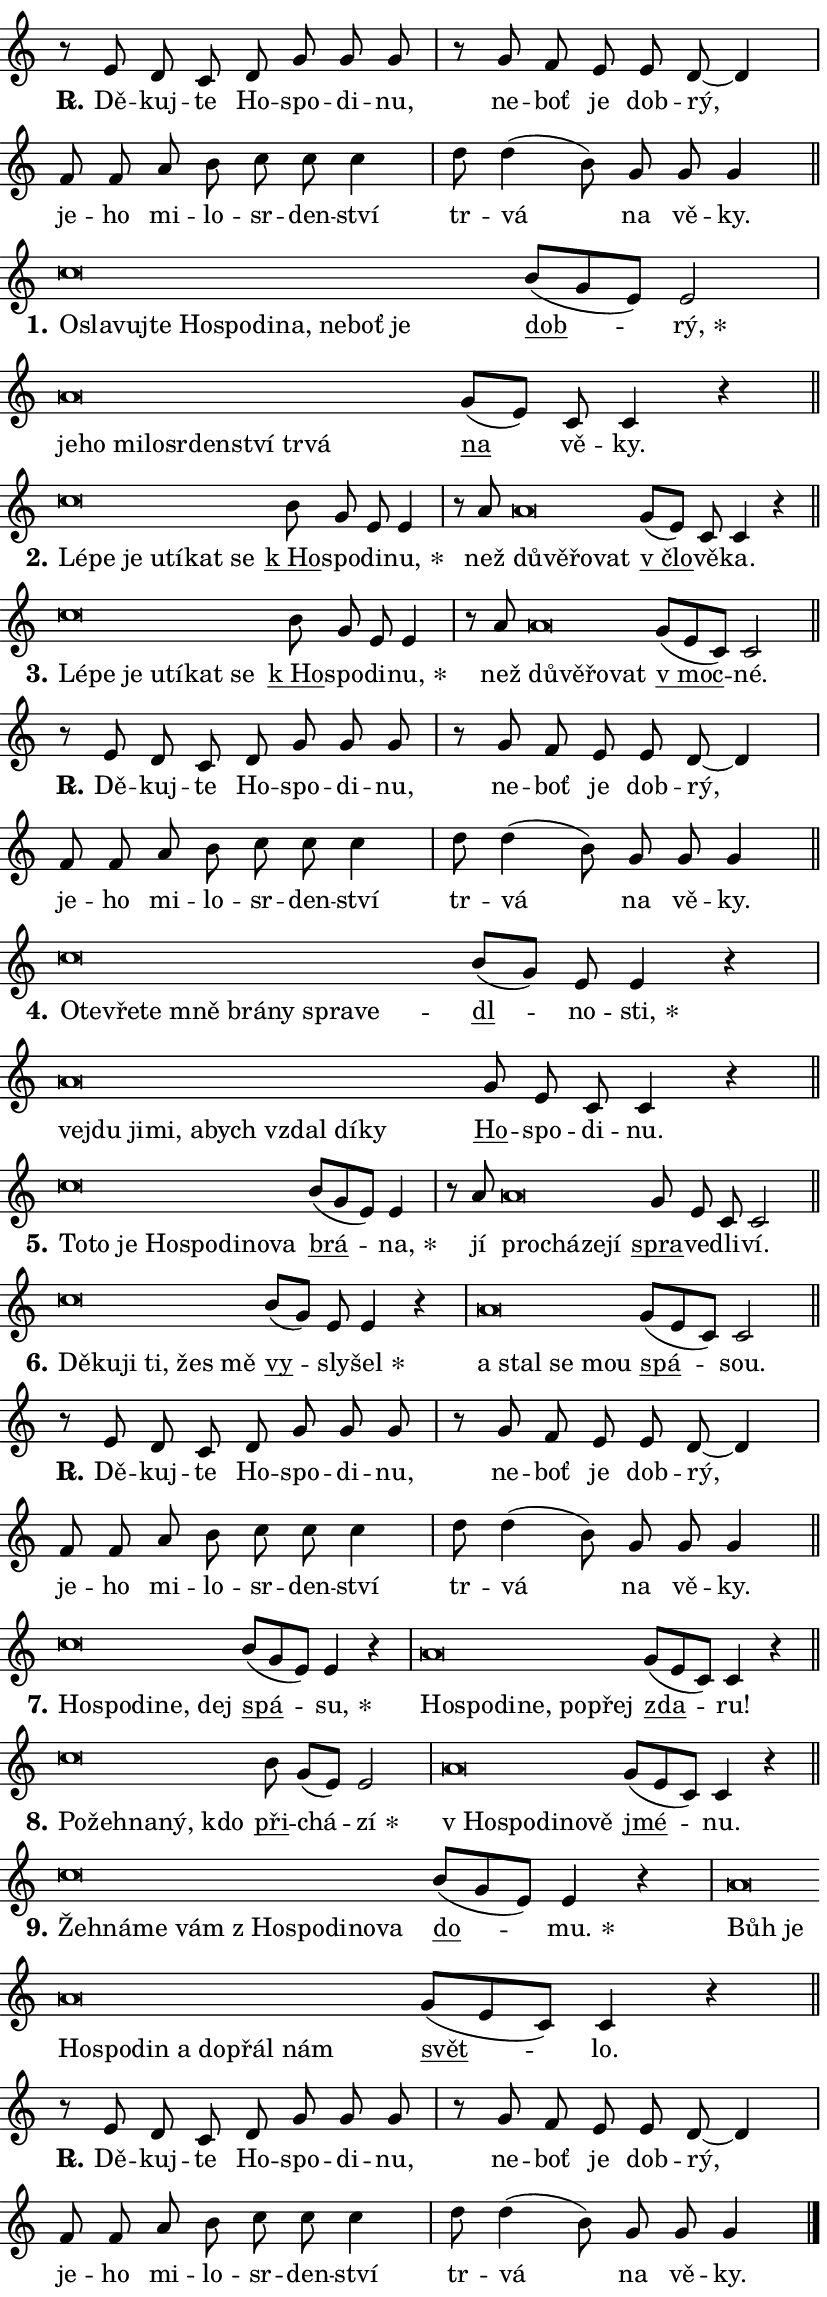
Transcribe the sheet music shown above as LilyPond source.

\version "2.24.0"
\header { tagline = "" }
\paper {
  indent = 0\cm
  top-margin = 0\cm
  right-margin = 0.13\cm % to fit lyric hyphens
  bottom-margin = 0\cm
  left-margin = 0\cm
  paper-width = 14\cm
  page-breaking = #ly:one-page-breaking
  system-system-spacing.basic-distance = #11
  score-system-spacing.basic-distance = #11
  ragged-last = ##f
}


%% Author: Thomas Morley
%% https://lists.gnu.org/archive/html/lilypond-user/2020-05/msg00002.html
#(define (line-position grob)
"Returns position of @var[grob} in current system:
   @code{'start}, if at first time-step
   @code{'end}, if at last time-step
   @code{'middle} otherwise
"
  (let* ((col (ly:item-get-column grob))
         (ln (ly:grob-object col 'left-neighbor))
         (rn (ly:grob-object col 'right-neighbor))
         (col-to-check-left (if (ly:grob? ln) ln col))
         (col-to-check-right (if (ly:grob? rn) rn col))
         (break-dir-left
           (and
             (ly:grob-property col-to-check-left 'non-musical #f)
             (ly:item-break-dir col-to-check-left)))
         (break-dir-right
           (and
             (ly:grob-property col-to-check-right 'non-musical #f)
             (ly:item-break-dir col-to-check-right))))
        (cond ((eqv? 1 break-dir-left) 'start)
              ((eqv? -1 break-dir-right) 'end)
              (else 'middle))))

#(define (tranparent-at-line-position vctor)
  (lambda (grob)
  "Relying on @code{line-position} select the relevant enry from @var{vctor}.
Used to determine transparency,"
    (case (line-position grob)
      ((end) (not (vector-ref vctor 0)))
      ((middle) (not (vector-ref vctor 1)))
      ((start) (not (vector-ref vctor 2))))))

noteHeadBreakVisibility =
#(define-music-function (break-visibility)(vector?)
"Makes @code{NoteHead}s transparent relying on @var{break-visibility}"
#{
  \override NoteHead.transparent =
    #(tranparent-at-line-position break-visibility)
#})

#(define delete-ledgers-for-transparent-note-heads
  (lambda (grob)
    "Reads whether a @code{NoteHead} is transparent.
If so this @code{NoteHead} is removed from @code{'note-heads} from
@var{grob}, which is supposed to be @code{LedgerLineSpanner}.
As a result ledgers are not printed for this @code{NoteHead}"
    (let* ((nhds-array (ly:grob-object grob 'note-heads))
           (nhds-list
             (if (ly:grob-array? nhds-array)
                 (ly:grob-array->list nhds-array)
                 '()))
           ;; Relies on the transparent-property being done before
           ;; Staff.LedgerLineSpanner.after-line-breaking is executed.
           ;; This is fragile ...
           (to-keep
             (remove
               (lambda (nhd)
                 (ly:grob-property nhd 'transparent #f))
               nhds-list)))
      ;; TODO find a better method to iterate over grob-arrays, similiar
      ;; to filter/remove etc for lists
      ;; For now rebuilt from scratch
      (set! (ly:grob-object grob 'note-heads)  '())
      (for-each
        (lambda (nhd)
          (ly:pointer-group-interface::add-grob grob 'note-heads nhd))
        to-keep))))

squashNotes = {
  \override NoteHead.X-extent = #'(-0.2 . 0.2)
  \override NoteHead.Y-extent = #'(-0.75 . 0)
  \override NoteHead.stencil =
    #(lambda (grob)
       (let ((pos (ly:grob-property grob 'staff-position)))
         (begin
           (if (< pos -7) (display "ERROR: Lower brevis then expected\n") (display ""))
           (if (<= pos -6) ly:text-interface::print ly:note-head::print))))
}
unSquashNotes = {
  \revert NoteHead.X-extent
  \revert NoteHead.Y-extent
  \revert NoteHead.stencil
}

hideNotes = \noteHeadBreakVisibility #begin-of-line-visible
unHideNotes = \noteHeadBreakVisibility #all-visible

% work-around for resetting accidentals
% https://lilypond.org/doc/v2.23/Documentation/notation/displaying-rhythms#unmetered-music
cadenzaMeasure = {
  \cadenzaOff
  \partial 1024 s1024
  \cadenzaOn
}

#(define-markup-command (accent layout props text) (markup?)
  "Underline accented syllable"
  (interpret-markup layout props
    #{\markup \override #'(offset . 4.3) \underline { #text }#}))

responsum = \markup \concat {
  "R" \hspace #-1.05 \path #0.1 #'((moveto 0 0.07) (lineto 0.9 0.8)) \hspace #0.05 "."
}

spaceSize = #0.6828661417322834 % exact space size for TeX Gyre Schola

\layout {
  \context {
    \Staff
    \remove "Time_signature_engraver"
    \override LedgerLineSpanner.after-line-breaking = #delete-ledgers-for-transparent-note-heads
  }
  \context {
    \Lyrics {
      \override LyricSpace.minimum-distance = \spaceSize
      \override LyricText.font-name = #"TeX Gyre Schola"
      \override LyricText.font-size = 1
      \override StanzaNumber.font-name = #"TeX Gyre Schola Bold"
      \override StanzaNumber.font-size = 1
    }
  }
  \context {
    \Score 
    \override NoteHead.text =
      #(lambda (grob) 
        (let ((pos (ly:grob-property grob 'staff-position)))
          #{\markup {
            \combine
              \halign #-0.55 \raise #(if (= pos -6) 0 0.5) \override #'(thickness . 2) \draw-line #'(3.2 . 0)
              \musicglyph "noteheads.sM1"
          }#}))
  }
}

% magnetic-lyrics.ily
%
%   written by
%     Jean Abou Samra <jean@abou-samra.fr>
%     Werner Lemberg <wl@gnu.org>
%
%   adapted by
%     Jiri Hon <jiri.hon@gmail.com>
%
% Version 2022-Apr-15

% https://www.mail-archive.com/lilypond-user@gnu.org/msg149350.html

#(define (Left_hyphen_pointer_engraver context)
   "Collect syllable-hyphen-syllable occurrences in lyrics and store
them in properties.  This engraver only looks to the left.  For
example, if the lyrics input is @code{foo -- bar}, it does the
following.

@itemize @bullet
@item
Set the @code{text} property of the @code{LyricHyphen} grob between
@q{foo} and @q{bar} to @code{foo}.

@item
Set the @code{left-hyphen} property of the @code{LyricText} grob with
text @q{foo} to the @code{LyricHyphen} grob between @q{foo} and
@q{bar}.
@end itemize

Use this auxiliary engraver in combination with the
@code{lyric-@/text::@/apply-@/magnetic-@/offset!} hook."
   (let ((hyphen #f)
         (text #f))
     (make-engraver
      (acknowledgers
       ((lyric-syllable-interface engraver grob source-engraver)
        (set! text grob)))
      (end-acknowledgers
       ((lyric-hyphen-interface engraver grob source-engraver)
        ;(when (not (grob::has-interface grob 'lyric-space-interface))
          (set! hyphen grob)));)
      ((stop-translation-timestep engraver)
       (when (and text hyphen)
         (ly:grob-set-object! text 'left-hyphen hyphen))
       (set! text #f)
       (set! hyphen #f)))))

#(define (lyric-text::apply-magnetic-offset! grob)
   "If the space between two syllables is less than the value in
property @code{LyricText@/.details@/.squash-threshold}, move the right
syllable to the left so that it gets concatenated with the left
syllable.

Use this function as a hook for
@code{LyricText@/.after-@/line-@/breaking} if the
@code{Left_@/hyphen_@/pointer_@/engraver} is active."
   (let ((hyphen (ly:grob-object grob 'left-hyphen #f)))
     (when hyphen
       (let ((left-text (ly:spanner-bound hyphen LEFT)))
         (when (grob::has-interface left-text 'lyric-syllable-interface)
           (let* ((common (ly:grob-common-refpoint grob left-text X))
                  (this-x-ext (ly:grob-extent grob common X))
                  (left-x-ext
                   (begin
                     ;; Trigger magnetism for left-text.
                     (ly:grob-property left-text 'after-line-breaking)
                     (ly:grob-extent left-text common X)))
                  ;; `delta` is the gap width between two syllables.
                  (delta (- (interval-start this-x-ext)
                            (interval-end left-x-ext)))
                  (details (ly:grob-property grob 'details))
                  (threshold (assoc-get 'squash-threshold details 0.2)))
             (when (< delta threshold)
               (let* (;; We have to manipulate the input text so that
                      ;; ligatures crossing syllable boundaries are not
                      ;; disabled.  For languages based on the Latin
                      ;; script this is essentially a beautification.
                      ;; However, for non-Western scripts it can be a
                      ;; necessity.
                      (lt (ly:grob-property left-text 'text))
                      (rt (ly:grob-property grob 'text))
                      (is-space (grob::has-interface hyphen 'lyric-space-interface))
                      (space (if is-space " " ""))
                      (extra-delta (if is-space spaceSize 0))
                      ;; Append new syllable.
                      (ltrt-space (if (and (string? lt) (string? rt))
                                (string-append lt space rt)
                                (make-concat-markup (list lt space rt))))
                      ;; Right-align `ltrt` to the right side.
                      (ltrt-space-markup (grob-interpret-markup
                               grob
                               (make-translate-markup
                                (cons (interval-length this-x-ext) 0)
                                (make-right-align-markup ltrt-space)))))
                 (begin
                   ;; Don't print `left-text`.
                   (ly:grob-set-property! left-text 'stencil #f)
                   ;; Set text and stencil (which holds all collected
                   ;; syllables so far) and shift it to the left.
                   (ly:grob-set-property! grob 'text ltrt-space)
                   (ly:grob-set-property! grob 'stencil ltrt-space-markup)
                   (ly:grob-translate-axis! grob (- (- delta extra-delta)) X))))))))))


#(define (lyric-hyphen::displace-bounds-first grob)
   ;; Make very sure this callback isn't triggered too early.
   (let ((left (ly:spanner-bound grob LEFT))
         (right (ly:spanner-bound grob RIGHT)))
     (ly:grob-property left 'after-line-breaking)
     (ly:grob-property right 'after-line-breaking)
     (ly:lyric-hyphen::print grob)))

squashThreshold = #0.4

\layout {
  \context {
    \Lyrics
    \consists #Left_hyphen_pointer_engraver
    \override LyricText.after-line-breaking =
      #lyric-text::apply-magnetic-offset!
    \override LyricHyphen.stencil = #lyric-hyphen::displace-bounds-first
    \override LyricText.details.squash-threshold = \squashThreshold
    \override LyricHyphen.minimum-distance = 0
    \override LyricHyphen.minimum-length = \squashThreshold
  }
}

squashText = \override LyricText.details.squash-threshold = 9999
unSquashText = \override LyricText.details.squash-threshold = \squashThreshold

leftText = \override LyricText.self-alignment-X = #LEFT
unLeftText = \revert LyricText.self-alignment-X

starOffset = #(lambda (grob) 
                (let ((x_offset (ly:self-alignment-interface::aligned-on-x-parent grob)))
                  (if (= x_offset 0) 0 (+ x_offset 1.2))))

star = #(define-music-function (syllable)(string?)
"Append star separator at the end of a syllable"
#{
  \once \override LyricText.X-offset = #starOffset
  \lyricmode { \markup {
    #syllable
    \override #'((font-name . "TeX Gyre Schola Bold")) \hspace #0.2 \lower #0.65 \larger "*"
  } }
#})

starAccent = #(define-music-function (syllable)(string?)
"Append star separator at the end of a syllable and make accent"
#{
  \once \override LyricText.X-offset = #starOffset
  \lyricmode { \markup {
    \accent #syllable
    \override #'((font-name . "TeX Gyre Schola Bold")) \hspace #0.2 \lower #0.65 \larger "*"
  } }
#})

breath = #(define-music-function (syllable)(string?)
"Append breathing indicator at the end of a syllable"
#{
  \lyricmode { \markup { #syllable "+" } }
#})

optionalBreath = #(define-music-function (syllable)(string?)
"Append optional breathing indicator at the end of a syllable"
#{
  \lyricmode { \markup { #syllable "(+)" } }
#})


\score {
    <<
        \new Voice = "melody" { \cadenzaOn \key c \major \relative { r8 e' d c d g g g \cadenzaMeasure \bar "|" r g f e e d~ d4 \cadenzaMeasure \bar "|" f8 f a b c c c4 \cadenzaMeasure \bar "|" d8 d4( b8)] g g g4 \cadenzaMeasure \bar "||" \break } }
        \new Lyrics \lyricsto "melody" { \lyricmode { \set stanza = \responsum
Dě -- kuj -- te Ho -- spo -- di -- nu, ne -- boť je dob -- rý, je -- ho mi -- lo -- sr -- den -- ství tr -- vá na vě -- ky. } }
    >>
    \layout {}
}

\score {
    <<
        \new Voice = "melody" { \cadenzaOn \key c \major \relative { \squashNotes c''\breve*1/16 \hideNotes \breve*1/16 \bar "" \breve*1/16 \bar "" \breve*1/16 \bar "" \breve*1/16 \bar "" \breve*1/16 \bar "" \breve*1/16 \bar "" \breve*1/16 \bar "" \breve*1/16 \bar "" \breve*1/16 \breve*1/16 \bar "" \unHideNotes \unSquashNotes \bar "" b8[( g e)] e2 \cadenzaMeasure \bar "|" \squashNotes a\breve*1/16 \hideNotes \breve*1/16 \bar "" \breve*1/16 \bar "" \breve*1/16 \bar "" \breve*1/16 \bar "" \breve*1/16 \bar "" \breve*1/16 \bar "" \breve*1/16 \breve*1/16 \bar "" \unHideNotes \unSquashNotes \bar "" g8[( e)] c c4 r \cadenzaMeasure \bar "||" \break } }
        \new Lyrics \lyricsto "melody" { \lyricmode { \set stanza = "1."
\leftText O -- \squashText sla -- vuj -- te Ho -- spo -- di -- na, ne -- boť je \unLeftText \unSquashText \markup \accent dob -- \star rý, \leftText je -- \squashText ho mi -- lo -- sr -- den -- ství tr -- vá \unLeftText \unSquashText \markup \accent na vě -- ky. } }
    >>
    \layout {}
}

\score {
    <<
        \new Voice = "melody" { \cadenzaOn \key c \major \relative { \squashNotes c''\breve*1/16 \hideNotes \breve*1/16 \bar "" \breve*1/16 \bar "" \breve*1/16 \bar "" \breve*1/16 \bar "" \breve*1/16 \breve*1/16 \bar "" \unHideNotes \unSquashNotes \bar "" b8 g e e4 \cadenzaMeasure \bar "|" r8 a \squashNotes a\breve*1/16 \hideNotes \breve*1/16 \bar "" \breve*1/16 \breve*1/16 \bar "" \unHideNotes \unSquashNotes \bar "" g8[( e)] c c4 r \cadenzaMeasure \bar "||" \break } }
        \new Lyrics \lyricsto "melody" { \lyricmode { \set stanza = "2."
\leftText Lé -- \squashText pe je u -- tí -- kat se \unLeftText \unSquashText \markup \accent "k Ho" -- spo -- di -- \star nu, než \leftText dů -- \squashText vě -- řo -- vat \unLeftText \unSquashText \markup \accent "v člo" -- vě -- ka. } }
    >>
    \layout {}
}

\score {
    <<
        \new Voice = "melody" { \cadenzaOn \key c \major \relative { \squashNotes c''\breve*1/16 \hideNotes \breve*1/16 \bar "" \breve*1/16 \bar "" \breve*1/16 \bar "" \breve*1/16 \bar "" \breve*1/16 \breve*1/16 \bar "" \unHideNotes \unSquashNotes \bar "" b8 g e e4 \cadenzaMeasure \bar "|" r8 a \squashNotes a\breve*1/16 \hideNotes \breve*1/16 \bar "" \breve*1/16 \breve*1/16 \bar "" \unHideNotes \unSquashNotes \bar "" g8[( e c)] c2 \cadenzaMeasure \bar "||" \break } }
        \new Lyrics \lyricsto "melody" { \lyricmode { \set stanza = "3."
\leftText Lé -- \squashText pe je u -- tí -- kat se \unLeftText \unSquashText \markup \accent "k Ho" -- spo -- di -- \star nu, než \leftText dů -- \squashText vě -- řo -- vat \unLeftText \unSquashText \markup \accent "v moc" -- né. } }
    >>
    \layout {}
}

\score {
    <<
        \new Voice = "melody" { \cadenzaOn \key c \major \relative { r8 e' d c d g g g \cadenzaMeasure \bar "|" r g f e e d~ d4 \cadenzaMeasure \bar "|" f8 f a b c c c4 \cadenzaMeasure \bar "|" d8 d4( b8)] g g g4 \cadenzaMeasure \bar "||" \break } }
        \new Lyrics \lyricsto "melody" { \lyricmode { \set stanza = \responsum
Dě -- kuj -- te Ho -- spo -- di -- nu, ne -- boť je dob -- rý, je -- ho mi -- lo -- sr -- den -- ství tr -- vá na vě -- ky. } }
    >>
    \layout {}
}

\score {
    <<
        \new Voice = "melody" { \cadenzaOn \key c \major \relative { \squashNotes c''\breve*1/16 \hideNotes \breve*1/16 \bar "" \breve*1/16 \bar "" \breve*1/16 \bar "" \breve*1/16 \bar "" \breve*1/16 \bar "" \breve*1/16 \bar "" \breve*1/16 \breve*1/16 \bar "" \unHideNotes \unSquashNotes \bar "" b8[( g)] e e4 r \cadenzaMeasure \bar "|" \squashNotes a\breve*1/16 \hideNotes \breve*1/16 \bar "" \breve*1/16 \bar "" \breve*1/16 \bar "" \breve*1/16 \bar "" \breve*1/16 \bar "" \breve*1/16 \bar "" \breve*1/16 \breve*1/16 \bar "" \unHideNotes \unSquashNotes \bar "" g8 e c c4 r \cadenzaMeasure \bar "||" \break } }
        \new Lyrics \lyricsto "melody" { \lyricmode { \set stanza = "4."
\leftText O -- \squashText te -- vře -- te mně brá -- ny spra -- ve -- \unLeftText \unSquashText \markup \accent dl -- no -- \star sti, \leftText ve -- \squashText jdu ji -- mi, a -- bych vzdal dí -- ky \unLeftText \unSquashText \markup \accent Ho -- spo -- di -- nu. } }
    >>
    \layout {}
}

\score {
    <<
        \new Voice = "melody" { \cadenzaOn \key c \major \relative { \squashNotes c''\breve*1/16 \hideNotes \breve*1/16 \bar "" \breve*1/16 \bar "" \breve*1/16 \bar "" \breve*1/16 \bar "" \breve*1/16 \bar "" \breve*1/16 \breve*1/16 \bar "" \unHideNotes \unSquashNotes \bar "" b8[( g e)] e4 \cadenzaMeasure \bar "|" r8 a \squashNotes a\breve*1/16 \hideNotes \breve*1/16 \bar "" \breve*1/16 \breve*1/16 \bar "" \unHideNotes \unSquashNotes \bar "" g8 e c c2 \cadenzaMeasure \bar "||" \break } }
        \new Lyrics \lyricsto "melody" { \lyricmode { \set stanza = "5."
\leftText To -- \squashText to je Ho -- spo -- di -- no -- va \unLeftText \unSquashText \markup \accent brá -- \star na, jí \leftText pro -- \squashText chá -- ze -- jí \unLeftText \unSquashText \markup \accent spra -- ve -- dli -- ví. } }
    >>
    \layout {}
}

\score {
    <<
        \new Voice = "melody" { \cadenzaOn \key c \major \relative { \squashNotes c''\breve*1/16 \hideNotes \breve*1/16 \bar "" \breve*1/16 \bar "" \breve*1/16 \bar "" \breve*1/16 \breve*1/16 \bar "" \unHideNotes \unSquashNotes \bar "" b8[( g)] e e4 r \cadenzaMeasure \bar "|" \squashNotes a\breve*1/16 \hideNotes \breve*1/16 \bar "" \breve*1/16 \breve*1/16 \bar "" \unHideNotes \unSquashNotes \bar "" g8[( e c)] c2 \cadenzaMeasure \bar "||" \break } }
        \new Lyrics \lyricsto "melody" { \lyricmode { \set stanza = "6."
\leftText Dě -- \squashText ku -- ji ti, žes mě \unLeftText \unSquashText \markup \accent vy -- sly -- \star šel \leftText a \squashText stal se mou \unLeftText \unSquashText \markup \accent spá -- sou. } }
    >>
    \layout {}
}

\score {
    <<
        \new Voice = "melody" { \cadenzaOn \key c \major \relative { r8 e' d c d g g g \cadenzaMeasure \bar "|" r g f e e d~ d4 \cadenzaMeasure \bar "|" f8 f a b c c c4 \cadenzaMeasure \bar "|" d8 d4( b8)] g g g4 \cadenzaMeasure \bar "||" \break } }
        \new Lyrics \lyricsto "melody" { \lyricmode { \set stanza = \responsum
Dě -- kuj -- te Ho -- spo -- di -- nu, ne -- boť je dob -- rý, je -- ho mi -- lo -- sr -- den -- ství tr -- vá na vě -- ky. } }
    >>
    \layout {}
}

\score {
    <<
        \new Voice = "melody" { \cadenzaOn \key c \major \relative { \squashNotes c''\breve*1/16 \hideNotes \breve*1/16 \bar "" \breve*1/16 \bar "" \breve*1/16 \breve*1/16 \bar "" \unHideNotes \unSquashNotes \bar "" b8[( g e)] e4 r \cadenzaMeasure \bar "|" \squashNotes a\breve*1/16 \hideNotes \breve*1/16 \bar "" \breve*1/16 \bar "" \breve*1/16 \bar "" \breve*1/16 \breve*1/16 \bar "" \unHideNotes \unSquashNotes \bar "" g8[( e c)] c4 r \cadenzaMeasure \bar "||" \break } }
        \new Lyrics \lyricsto "melody" { \lyricmode { \set stanza = "7."
\leftText Ho -- \squashText spo -- di -- ne, dej \unLeftText \unSquashText \markup \accent spá -- \star su, \leftText Ho -- \squashText spo -- di -- ne, po -- přej \unLeftText \unSquashText \markup \accent zda -- ru! } }
    >>
    \layout {}
}

\score {
    <<
        \new Voice = "melody" { \cadenzaOn \key c \major \relative { \squashNotes c''\breve*1/16 \hideNotes \breve*1/16 \bar "" \breve*1/16 \bar "" \breve*1/16 \breve*1/16 \bar "" \unHideNotes \unSquashNotes \bar "" b8 g[( e)] e2 \cadenzaMeasure \bar "|" \squashNotes a\breve*1/16 \hideNotes \breve*1/16 \bar "" \breve*1/16 \bar "" \breve*1/16 \breve*1/16 \bar "" \unHideNotes \unSquashNotes \bar "" g8[( e c)] c4 r \cadenzaMeasure \bar "||" \break } }
        \new Lyrics \lyricsto "melody" { \lyricmode { \set stanza = "8."
\leftText Po -- \squashText žeh -- na -- ný, kdo \unLeftText \unSquashText \markup \accent při -- chá -- \star zí \leftText "v Ho" -- \squashText spo -- di -- no -- vě \unLeftText \unSquashText \markup \accent jmé -- nu. } }
    >>
    \layout {}
}

\score {
    <<
        \new Voice = "melody" { \cadenzaOn \key c \major \relative { \squashNotes c''\breve*1/16 \hideNotes \breve*1/16 \bar "" \breve*1/16 \bar "" \breve*1/16 \bar "" \breve*1/16 \bar "" \breve*1/16 \bar "" \breve*1/16 \bar "" \breve*1/16 \breve*1/16 \bar "" \unHideNotes \unSquashNotes \bar "" b8[( g e)] e4 r \cadenzaMeasure \bar "|" \squashNotes a\breve*1/16 \hideNotes \breve*1/16 \bar "" \breve*1/16 \bar "" \breve*1/16 \bar "" \breve*1/16 \bar "" \breve*1/16 \bar "" \breve*1/16 \bar "" \breve*1/16 \breve*1/16 \bar "" \unHideNotes \unSquashNotes \bar "" g8[( e c)] c4 r \cadenzaMeasure \bar "||" \break } }
        \new Lyrics \lyricsto "melody" { \lyricmode { \set stanza = "9."
\leftText Žeh -- \squashText ná -- me vám "z Ho" -- spo -- di -- no -- va \unLeftText \unSquashText \markup \accent do -- \star mu. \leftText Bůh \squashText je Ho -- spo -- din a do -- přál nám \unLeftText \unSquashText \markup \accent svět -- lo. } }
    >>
    \layout {}
}

\score {
    <<
        \new Voice = "melody" { \cadenzaOn \key c \major \relative { r8 e' d c d g g g \cadenzaMeasure \bar "|" r g f e e d~ d4 \cadenzaMeasure \bar "|" f8 f a b c c c4 \cadenzaMeasure \bar "|" d8 d4( b8)] g g g4 \cadenzaMeasure \bar "||" \break } \bar "|." }
        \new Lyrics \lyricsto "melody" { \lyricmode { \set stanza = \responsum
Dě -- kuj -- te Ho -- spo -- di -- nu, ne -- boť je dob -- rý, je -- ho mi -- lo -- sr -- den -- ství tr -- vá na vě -- ky. } }
    >>
    \layout {}
}
